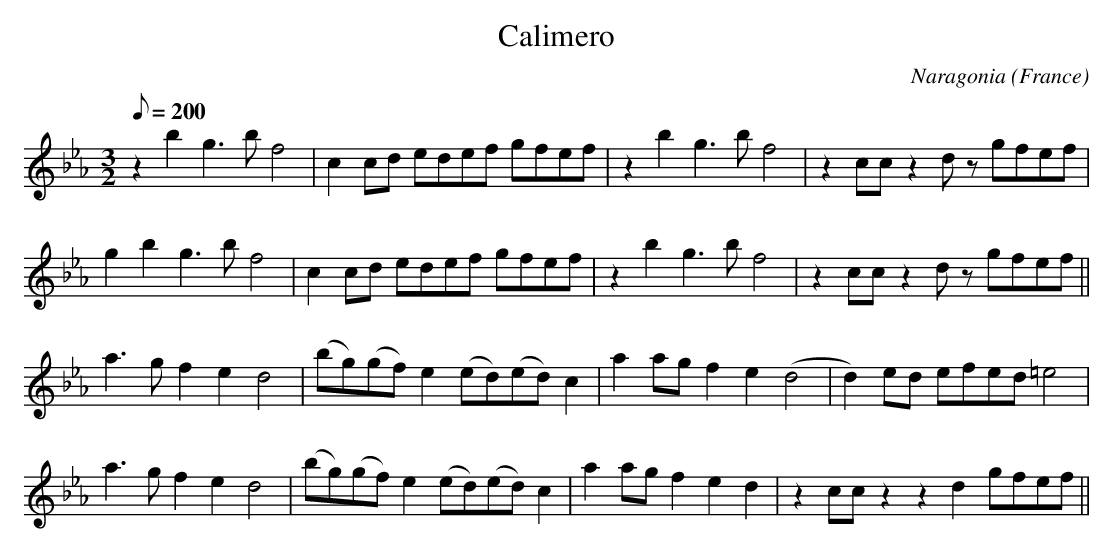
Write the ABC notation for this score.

X:1
T:Calimero
C:Naragonia
O:France
L:1/8
M:3/2
Q:200
K:Eb major
z2 b2 g3b f4 |c2cd edef gfef|z2 b2g3b f4| z2 cc z2 dz gfef|
g2 b2 g3b f4 |c2cd edef gfef|z2 b2g3b f4 |z2 cc z2 dz gfef||
a3g f2 e2 d4 |(bg)(gf) e2 (ed)(ed)c2|a2 ag f2 e2 (d4 |d2)ed efed=e4|
a3g f2 e2 d4 |(bg)(gf) e2 (ed)(ed) c2|a2 ag f2 e2 d2 |z2 ccz2 z2d2 gfef||
